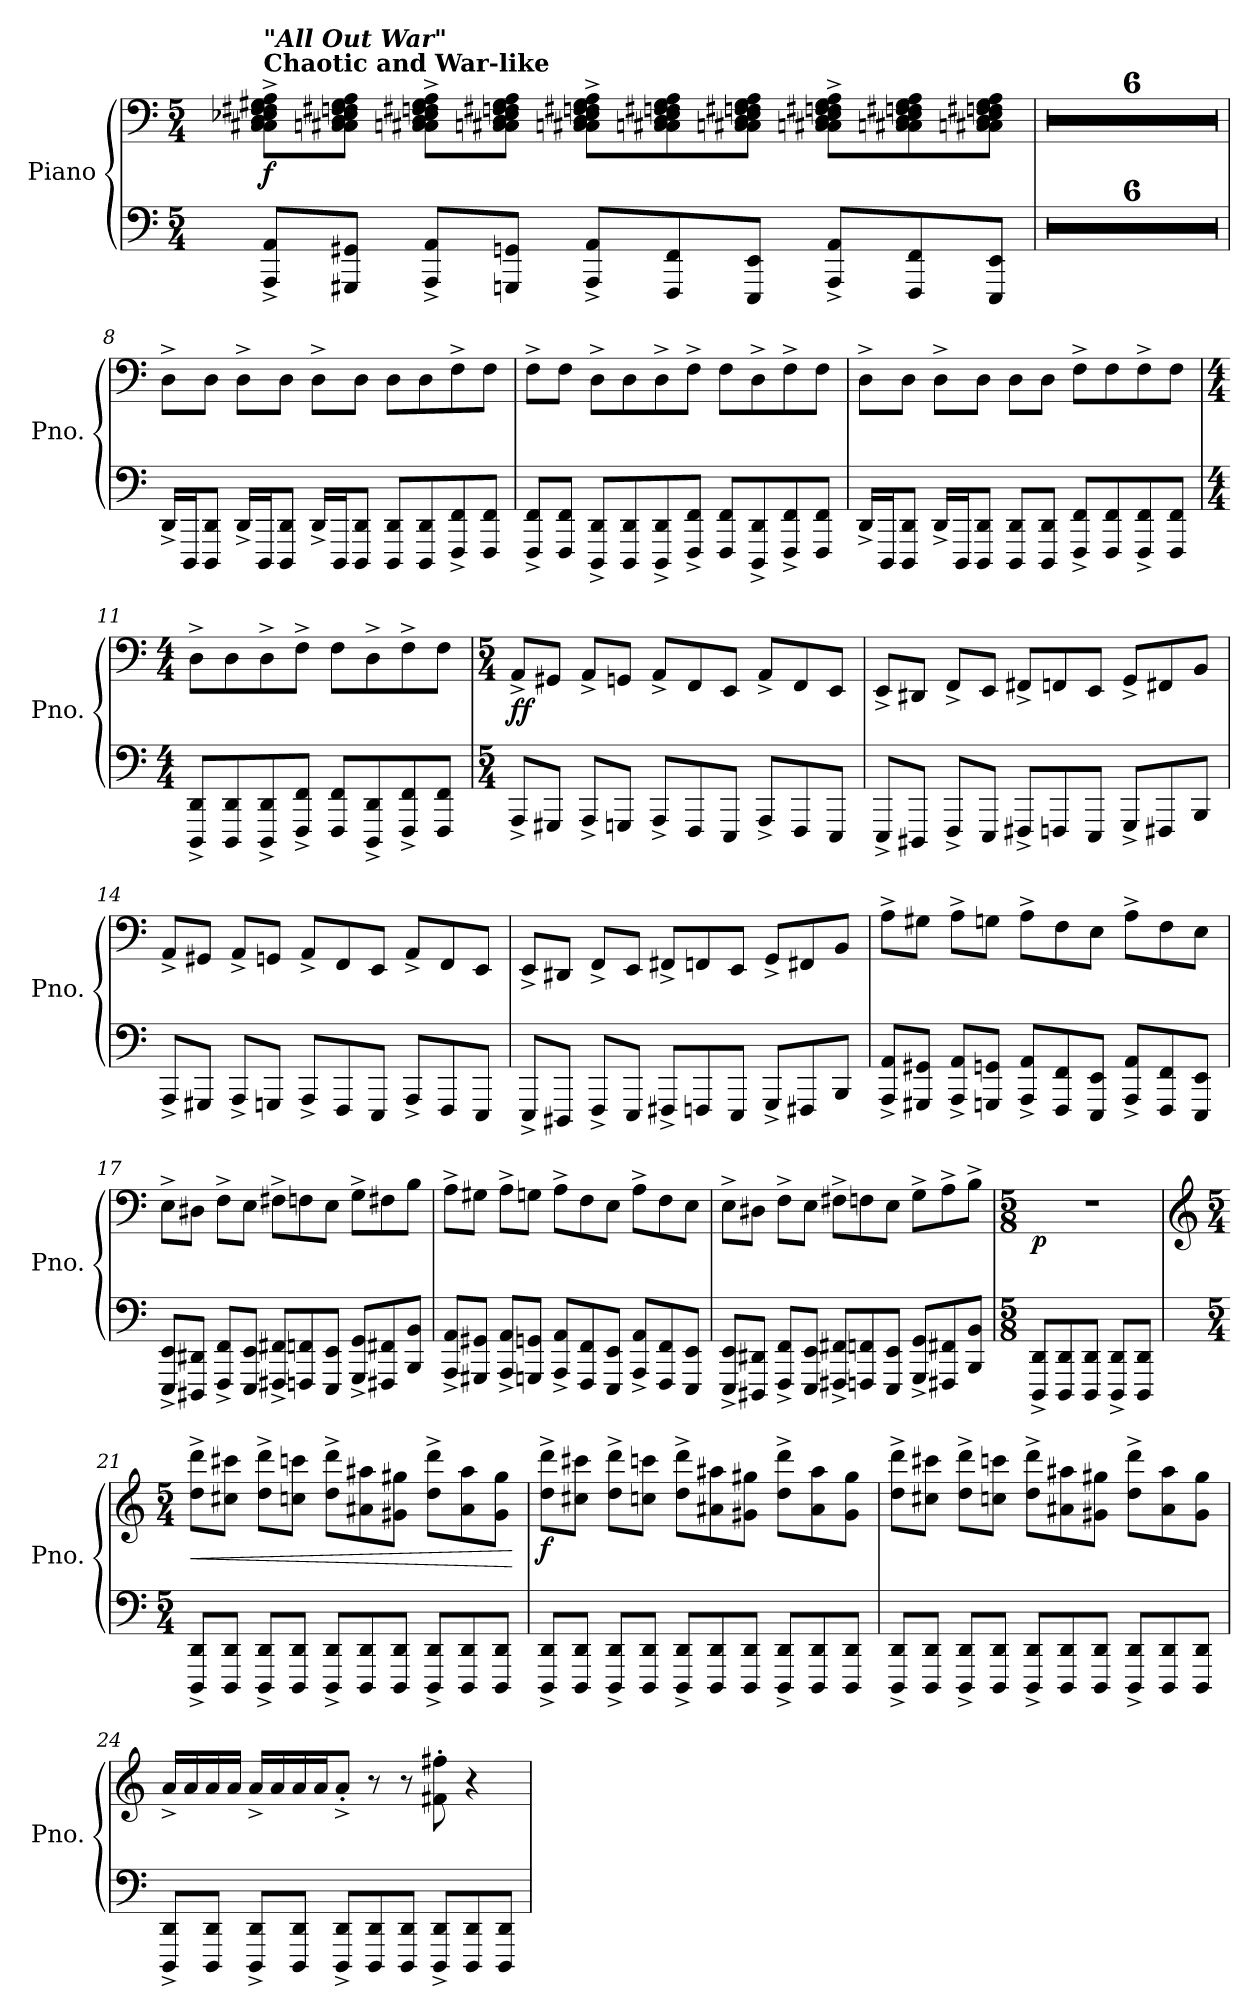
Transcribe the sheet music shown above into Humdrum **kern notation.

**kern	**kern	**dynam
*part1	*part1	*part1
*staff2	*staff1	*staff1/2
*I"Piano	*	*
*I'Pno.	*	*
*clefF4	*clefF4	*
*k[]	*k[]	*
*M5/4	*M5/4	*
*MM145	*MM145	*
=1	=1	=1
!	!LO:TX:a:B:t=Chaotic and War-like	!
!	!LO:TX:a:Bi:t="All Out War"	!
!	!	!LO:DY:b
8AAA/^ 8AA/^L	8C\^ 8C#X\^ 8D\^ 8E-X\^ 8F\^ 8F#X\^ 8G#X\^ 8A\^L	f
8GGG#X/ 8GG#X/J	8Cn\ 8C\ 8C#X\ 8D\ 8E-\ 8Fn\ 8F#X\ 8G#\ 8A\J	.
8AAA/^ 8AA/^L	8Cn\^ 8C\^ 8C#X\^ 8D\^ 8E-\^ 8Fn\^ 8F#X\^ 8G#\^ 8A\^L	.
8GGGn/ 8GGn/J	8Cn\ 8C\ 8C#X\ 8D\ 8E-\ 8Fn\ 8F#X\ 8G#\ 8A\J	.
8AAA/^ 8AA/^L	8Cn\^ 8C\^ 8C#X\^ 8D\^ 8E-\^ 8Fn\^ 8F#X\^ 8G#\^ 8A\^L	.
8FFF/ 8FF/	8Cn\ 8C\ 8C#X\ 8D\ 8E-\ 8Fn\ 8F#X\ 8G#\ 8A\	.
8EEE/ 8EE/J	8Cn\ 8C\ 8C#X\ 8D\ 8E-\ 8Fn\ 8F#X\ 8G#\ 8A\J	.
8AAA/^ 8AA/^L	8Cn\^ 8C\^ 8C#X\^ 8D\^ 8E-\^ 8Fn\^ 8F#X\^ 8G#\^ 8A\^L	.
8FFF/ 8FF/	8Cn\ 8C\ 8C#X\ 8D\ 8E-\ 8Fn\ 8F#X\ 8G#\ 8A\	.
8EEE/ 8EE/J	8Cn\ 8C\ 8C#X\ 8D\ 8E-\ 8Fn\ 8F#X\ 8G#\ 8A\J	.
=2	=2	=2
4%5r	4%5r	.
=3	=3	=3
4%5r	4%5r	.
!!LO:LB:g=z
=4	=4	=4
4%5r	4%5r	.
=5	=5	=5
4%5r	4%5r	.
=6	=6	=6
4%5r	4%5r	.
=7	=7	=7
4%5r	4%5r	.
!!LO:LB:g=z
=8	=8	=8
16DD^/LL	8D^\L	.
16DDD/J	.	.
8DDD/ 8DD/J	8D\J	.
16DD^/LL	8D^\L	.
16DDD/J	.	.
8DDD/ 8DD/J	8D\J	.
16DD^/LL	8D^\L	.
16DDD/J	.	.
8DDD/ 8DD/J	8D\J	.
8DDD/ 8DD/L	8D\L	.
8DDD/ 8DD/	8D\	.
8FFF/^ 8FF/^	8F^\	.
8FFF/ 8FF/J	8F\J	.
=9	=9	=9
8FFF/^ 8FF/^L	8F^\L	.
8FFF/ 8FF/J	8F\J	.
8DDD/^ 8DD/^L	8D^\L	.
8DDD/ 8DD/	8D\	.
8DDD/^ 8DD/^	8D^\	.
8FFF/^ 8FF/^J	8F^\J	.
8FFF/ 8FF/L	8F\L	.
8DDD/^ 8DD/^	8D^\	.
8FFF/^ 8FF/^	8F^\	.
8FFF/ 8FF/J	8F\J	.
=10	=10	=10
16DD^/LL	8D^\L	.
16DDD/J	.	.
8DDD/ 8DD/J	8D\J	.
16DD^/LL	8D^\L	.
16DDD/J	.	.
8DDD/ 8DD/J	8D\J	.
8DDD/ 8DD/L	8D\L	.
8DDD/ 8DD/J	8D\J	.
8FFF/^ 8FF/^L	8F^\L	.
8FFF/ 8FF/	8F\	.
8FFF/^ 8FF/^	8F^\	.
8FFF/ 8FF/J	8F\J	.
=11	=11	=11
*M4/4	*M4/4	*
8DDD/^ 8DD/^L	8D^\L	.
8DDD/ 8DD/	8D\	.
8DDD/^ 8DD/^	8D^\	.
8FFF/^ 8FF/^J	8F^\J	.
8FFF/ 8FF/L	8F\L	.
8DDD/^ 8DD/^	8D^\	.
8FFF/^ 8FF/^	8F^\	.
8FFF/ 8FF/J	8F\J	.
!!LO:LB:g=z
=12	=12	=12
*M5/4	*M5/4	*
!	!	!LO:DY:b
8AAA^/L	8AA^/L	ff
8GGG#X/J	8GG#X/J	.
8AAA^/L	8AA^/L	.
8GGGn/J	8GGn/J	.
8AAA^/L	8AA^/L	.
8FFF/	8FF/	.
8EEE/J	8EE/J	.
8AAA^/L	8AA^/L	.
8FFF/	8FF/	.
8EEE/J	8EE/J	.
=13	=13	=13
8EEE^/L	8EE^/L	.
8DDD#X/J	8DD#X/J	.
8FFF^/L	8FF^/L	.
8EEE/J	8EE/J	.
8FFF#X^/L	8FF#X^/L	.
8FFFn/	8FFn/	.
8EEE/J	8EE/J	.
8GGG^/L	8GG^/L	.
8FFF#X/	8FF#X/	.
8BBB/J	8BB/J	.
=14	=14	=14
8AAA^/L	8AA^/L	.
8GGG#X/J	8GG#X/J	.
8AAA^/L	8AA^/L	.
8GGGn/J	8GGn/J	.
8AAA^/L	8AA^/L	.
8FFF/	8FF/	.
8EEE/J	8EE/J	.
8AAA^/L	8AA^/L	.
8FFF/	8FF/	.
8EEE/J	8EE/J	.
!!LO:LB:g=z
=15	=15	=15
8EEE^/L	8EE^/L	.
8DDD#X/J	8DD#X/J	.
8FFF^/L	8FF^/L	.
8EEE/J	8EE/J	.
8FFF#X^/L	8FF#X^/L	.
8FFFn/	8FFn/	.
8EEE/J	8EE/J	.
8GGG^/L	8GG^/L	.
8FFF#X/	8FF#X/	.
8BBB/J	8BB/J	.
=16	=16	=16
8AAA/^ 8AA/^L	8A^\L	.
8GGG#X/ 8GG#X/J	8G#X\J	.
8AAA/^ 8AA/^L	8A^\L	.
8GGGn/ 8GGn/J	8Gn\J	.
8AAA/^ 8AA/^L	8A^\L	.
8FFF/ 8FF/	8F\	.
8EEE/ 8EE/J	8E\J	.
8AAA/^ 8AA/^L	8A^\L	.
8FFF/ 8FF/	8F\	.
8EEE/ 8EE/J	8E\J	.
=17	=17	=17
8EEE/^ 8EE/^L	8E^\L	.
8DDD#X/ 8DD#X/J	8D#X\J	.
8FFF/^ 8FF/^L	8F^\L	.
8EEE/ 8EE/J	8E\J	.
8FFF#X/^ 8FF#X/^L	8F#X^\L	.
8FFFn/ 8FFn/	8Fn\	.
8EEE/ 8EE/J	8E\J	.
8GGG/^ 8GG/^L	8G^\L	.
8FFF#X/ 8FF#X/	8F#X\	.
8BBB/ 8BB/J	8B\J	.
!!LO:LB:g=z
=18	=18	=18
8AAA/^ 8AA/^L	8A^\L	.
8GGG#X/ 8GG#X/J	8G#X\J	.
8AAA/^ 8AA/^L	8A^\L	.
8GGGn/ 8GGn/J	8Gn\J	.
8AAA/^ 8AA/^L	8A^\L	.
8FFF/ 8FF/	8F\	.
8EEE/ 8EE/J	8E\J	.
8AAA/^ 8AA/^L	8A^\L	.
8FFF/ 8FF/	8F\	.
8EEE/ 8EE/J	8E\J	.
=19	=19	=19
8EEE/^ 8EE/^L	8E^\L	.
8DDD#X/ 8DD#X/J	8D#X\J	.
8FFF/^ 8FF/^L	8F^\L	.
8EEE/ 8EE/J	8E\J	.
8FFF#X/^ 8FF#X/^L	8F#X^\L	.
8FFFn/ 8FFn/	8Fn\	.
8EEE/ 8EE/J	8E\J	.
8GGG/^ 8GG/^L	8G^\L	.
8FFF#X/ 8FF#X/	8A^\	.
8BBB/ 8BB/J	8B^\J	.
!!LO:PB:g=z
=20	=20	=20
*M5/8	*M5/8	*
!	!	!LO:DY:b
8DDD/^ 8DD/^L	8%5r	p
8DDD/ 8DD/	.	.
8DDD/ 8DD/J	.	.
8DDD/^ 8DD/^L	.	.
8DDD/ 8DD/J	.	.
=21	=21	=21
*	*clefG2	*
*M5/4	*M5/4	*
!	!	!LO:HP:b
8DDD/^ 8DD/^L	8dd\^ 8ddd\^L	<
8DDD/ 8DD/J	8cc#X\ 8ccc#X\J	.
8DDD/^ 8DD/^L	8dd\^ 8ddd\^L	.
8DDD/ 8DD/J	8ccn\ 8cccn\J	.
8DDD/^ 8DD/^L	8dd\^ 8ddd\^L	.
8DDD/ 8DD/	8a#X\ 8aa#X\	.
8DDD/ 8DD/J	8g#X\ 8gg#X\J	.
8DDD/^ 8DD/^L	8dd\^ 8ddd\^L	.
8DDD/ 8DD/	8a#\ 8aa#\	.
8DDD/ 8DD/J	8g#\ 8gg#\J	.
.	.	[
=22	=22	=22
!	!	!LO:DY:b
8DDD/^ 8DD/^L	8dd\^ 8ddd\^L	f
8DDD/ 8DD/J	8cc#X\ 8ccc#X\J	.
8DDD/^ 8DD/^L	8dd\^ 8ddd\^L	.
8DDD/ 8DD/J	8ccn\ 8cccn\J	.
8DDD/^ 8DD/^L	8dd\^ 8ddd\^L	.
8DDD/ 8DD/	8a#X\ 8aa#X\	.
8DDD/ 8DD/J	8g#X\ 8gg#X\J	.
8DDD/^ 8DD/^L	8dd\^ 8ddd\^L	.
8DDD/ 8DD/	8a#\ 8aa#\	.
8DDD/ 8DD/J	8g#\ 8gg#\J	.
!!LO:LB:g=z
=23	=23	=23
8DDD/^ 8DD/^L	8dd\^ 8ddd\^L	.
8DDD/ 8DD/J	8cc#X\ 8ccc#X\J	.
8DDD/^ 8DD/^L	8dd\^ 8ddd\^L	.
8DDD/ 8DD/J	8ccn\ 8cccn\J	.
8DDD/^ 8DD/^L	8dd\^ 8ddd\^L	.
8DDD/ 8DD/	8a#X\ 8aa#X\	.
8DDD/ 8DD/J	8g#X\ 8gg#X\J	.
8DDD/^ 8DD/^L	8dd\^ 8ddd\^L	.
8DDD/ 8DD/	8a#\ 8aa#\	.
8DDD/ 8DD/J	8g#\ 8gg#\J	.
=24	=24	=24
8DDD/^ 8DD/^L	16a^/LL	.
.	16a/	.
8DDD/ 8DD/J	16a/	.
.	16a/JJ	.
8DDD/^ 8DD/^L	16a^/LL	.
.	16a/	.
8DDD/ 8DD/J	16a/	.
.	16a/J	.
8DDD/^ 8DD/^L	8a^'/J	.
8DDD/ 8DD/	8r	.
8DDD/ 8DD/J	8r	.
8DDD/^ 8DD/^L	8f#X\' 8ff#X\'	.
8DDD/ 8DD/	4r	.
8DDD/ 8DD/J	.	.
=	=	=
*-	*-	*-
